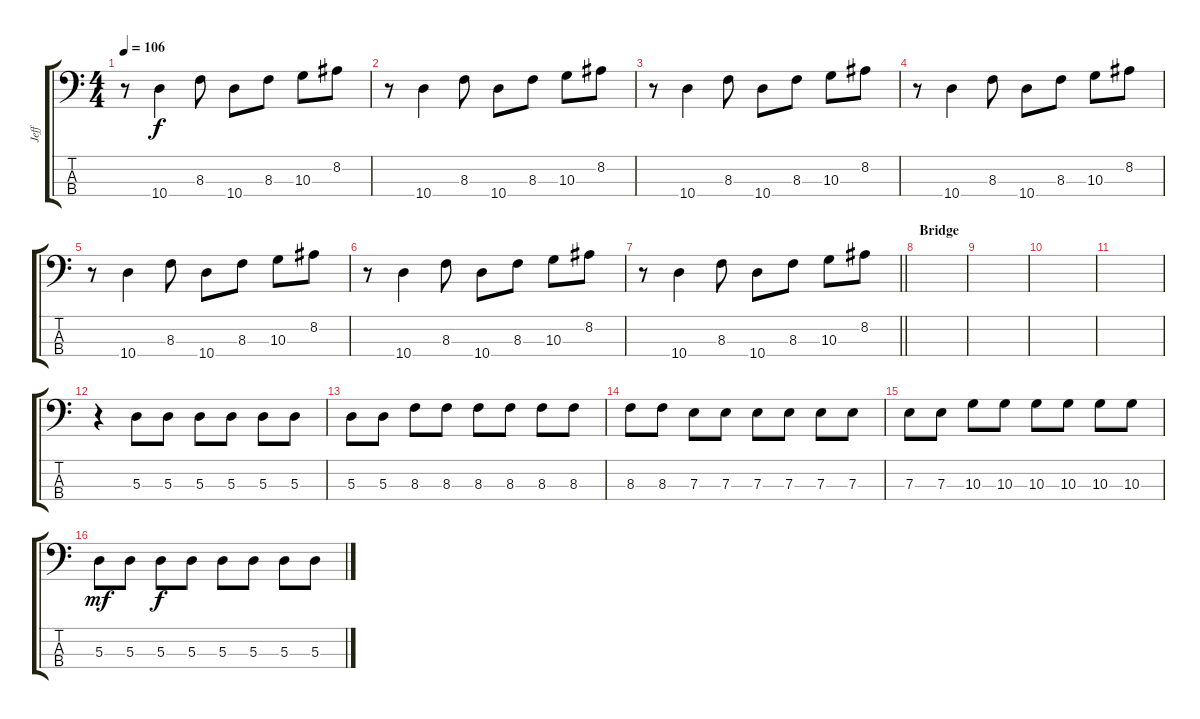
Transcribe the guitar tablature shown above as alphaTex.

\track ("Jeff" "Jeff") {instrument electricbassfinger}
\staff {score tabs}
\tuning (G2 D2 A1 E1) {hide}
\ts (4 4)
\tempo 106
\clef f4
\ks c
r.8{dy f} 10.4.4 8.3.8 10.4.8 8.3.8 10.3.8 8.2.8 |
r.8 10.4.4 8.3.8 10.4.8 8.3.8 10.3.8 8.2.8 |
r.8 10.4.4 8.3.8 10.4.8 8.3.8 10.3.8 8.2.8 |
r.8 10.4.4 8.3.8 10.4.8 8.3.8 10.3.8 8.2.8 |
r.8 10.4.4 8.3.8 10.4.8 8.3.8 10.3.8 8.2.8 |
r.8 10.4.4 8.3.8 10.4.8 8.3.8 10.3.8 8.2.8 |
\barLineRight lightlight
r.8 10.4.4 8.3.8 10.4.8 8.3.8 10.3.8 8.2.8 |
\section ("" "Bridge")
|
|
|
|
r.4 5.3.8 5.3.8 5.3.8 5.3.8 5.3.8 5.3.8 |
5.3.8 5.3.8 8.3.8 8.3.8 8.3.8 8.3.8 8.3.8 8.3.8 |
8.3.8 8.3.8 7.3.8 7.3.8 7.3.8 7.3.8 7.3.8 7.3.8 |
7.3.8 7.3.8 10.3.8 10.3.8 10.3.8 10.3.8 10.3.8 10.3.8 |
5.3.8{dy mf} 5.3.8 5.3.8{dy f} 5.3.8 5.3.8 5.3.8 5.3.8 5.3.8
